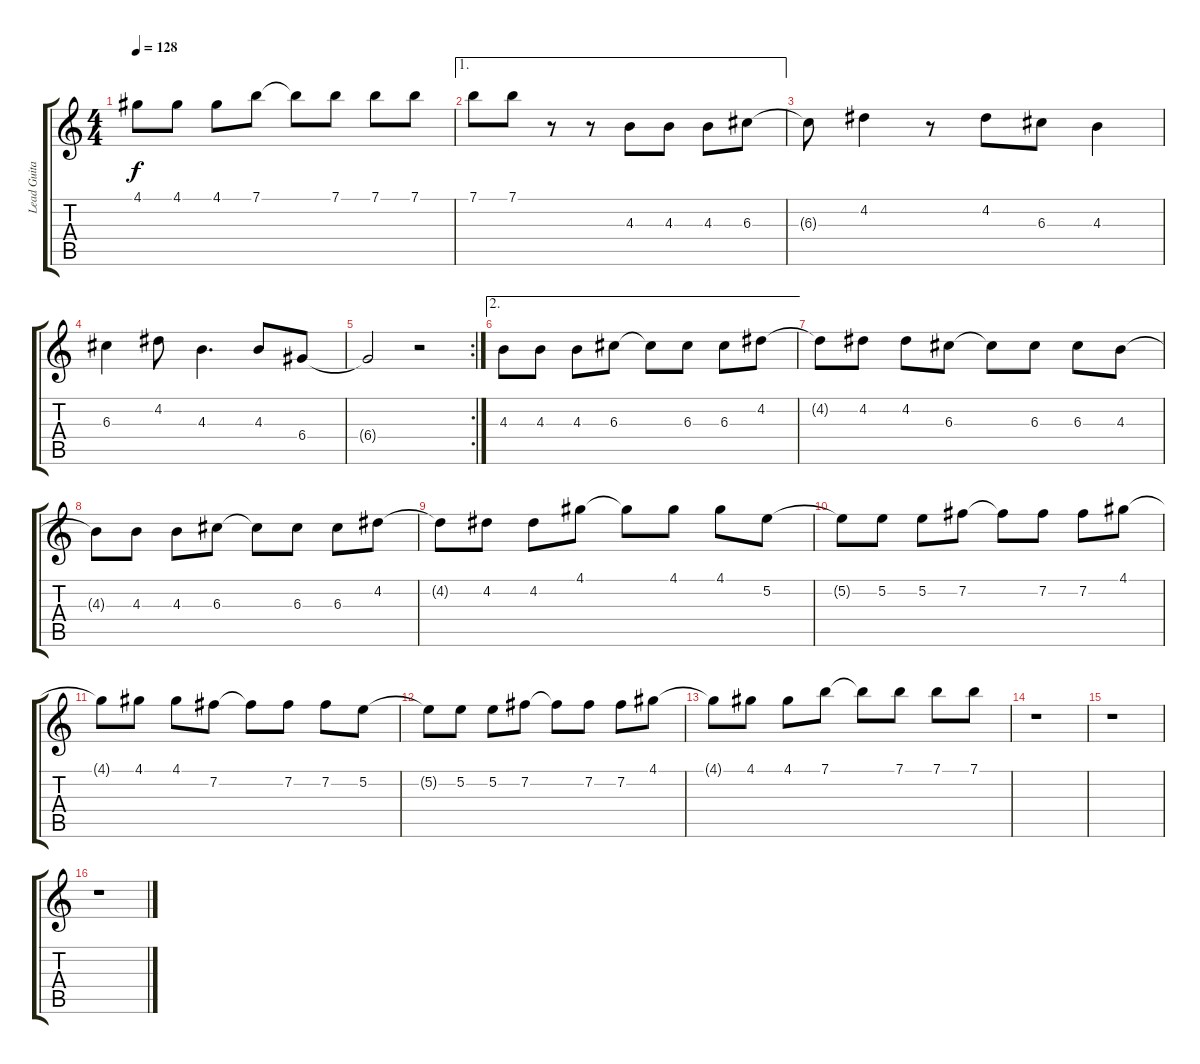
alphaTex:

\track ("Lead Guitar" "Lead Guita") {instrument acousticguitarsteel}
\staff {score tabs}
\tuning (E4 B3 G3 D3 A2 E2) {hide}
\ts (4 4)
\tempo 128
\clef g2
\ks c
4.1{t}.8{dy f} 4.1.8 4.1.8 7.1.8 7.1{t}.8 7.1.8 7.1.8 7.1.8 |
\ae 1
7.1.8 7.1.8 r.8 r.8 4.3.8 4.3.8 4.3.8 6.3.8 |
6.3{t}.8 4.2.4 r.8 4.2.8 6.3.8 4.3.4 |
6.3.4 4.2.8 4.3.4{d} 4.3.8 6.4.8 |
\rc 2
6.4{t}.2 r.2 |
\ae 2
4.3.8 4.3.8 4.3.8 6.3.8 6.3{t}.8 6.3.8 6.3.8 4.2.8 |
4.2{t}.8 4.2.8 4.2.8 6.3.8 6.3{t}.8 6.3.8 6.3.8 4.3.8 |
4.3{t}.8 4.3.8 4.3.8 6.3.8 6.3{t}.8 6.3.8 6.3.8 4.2.8 |
4.2{t}.8 4.2.8 4.2.8 4.1.8 4.1{t}.8 4.1.8 4.1.8 5.2.8 |
5.2{t}.8 5.2.8 5.2.8 7.2.8 7.2{t}.8 7.2.8 7.2.8 4.1.8 |
4.1{t}.8 4.1.8 4.1.8 7.2.8 7.2{t}.8 7.2.8 7.2.8 5.2.8 |
5.2{t}.8 5.2.8 5.2.8 7.2.8 7.2{t}.8 7.2.8 7.2.8 4.1.8 |
4.1{t}.8 4.1.8 4.1.8 7.1.8 7.1{t}.8 7.1.8 7.1.8 7.1.8 |
r.1 |
r.1 |
r.1
